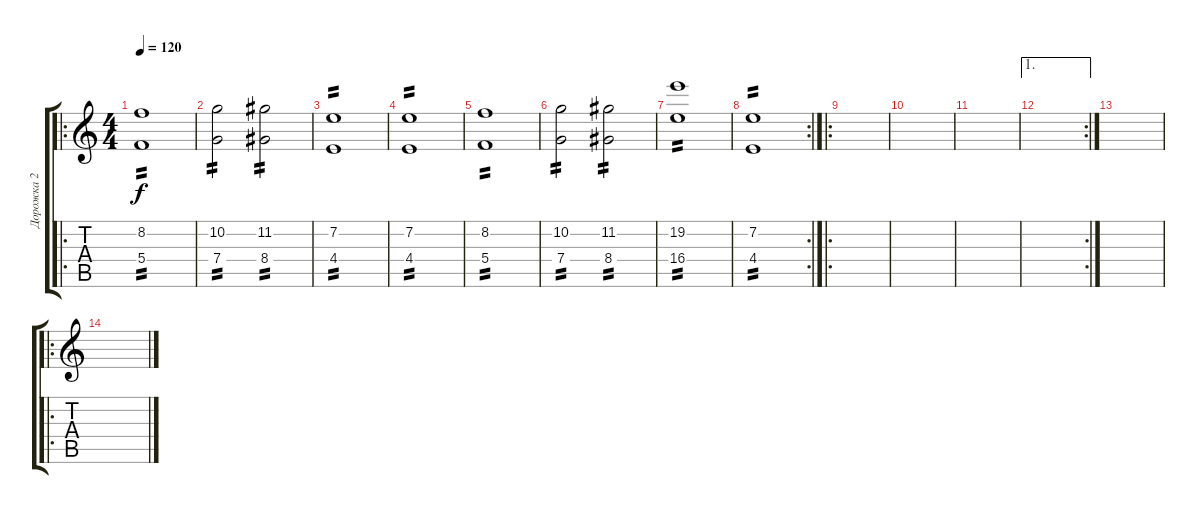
\track ("Дорожка 2" "Дорожка 2") {instrument overdrivenguitar}
\staff {score tabs}
\tuning (D4 A3 F3 C3 G2 C2) {hide}
\ro
\ts (4 4)
\tempo 120
\clef g2
\ks c
(8.2 5.4).1{tp 2 dy f} |
(10.2 7.4).2{tp 2} (11.2 8.4).2{tp 2} |
(7.2 4.4).1{tp 2} |
(7.2 4.4).1{tp 2} |
(8.2 5.4).1{tp 2} |
(10.2 7.4).2{tp 2} (11.2 8.4).2{tp 2} |
(19.2 16.4).1{tp 2} |
\rc 2
(7.2 4.4).1{tp 2} |
\ro
|
|
|
\ae 1
\rc 2
|
|
\ro
